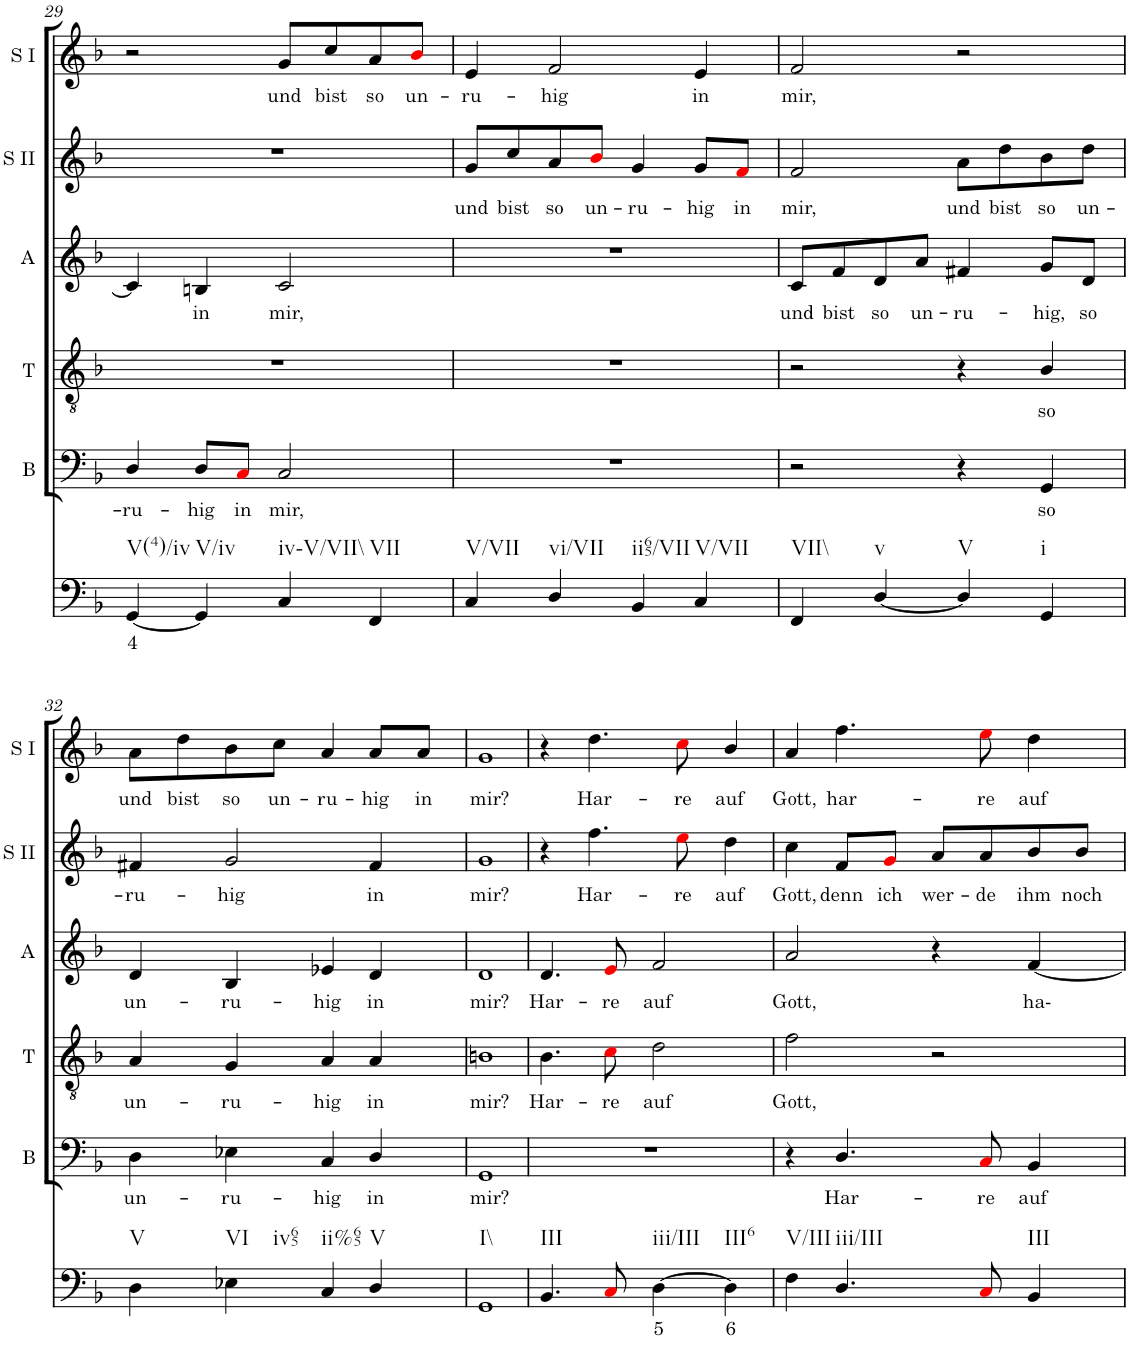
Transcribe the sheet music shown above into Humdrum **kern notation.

**kern	**text	**kern	**text	**kern	**text	**kern	**text	**kern	**text	**kern	**text
*part6	*part6	*part5	*part5	*part4	*part4	*part3	*part3	*part2	*part2	*part1	*part1
*staff6	*staff6	*staff5	*staff5	*staff4	*staff4	*staff3	*staff3	*staff2	*staff2	*staff1	*staff1
*I"Continuo	*	*I"Bass	*	*I"Tenor	*	*I"Alto	*	*I"Soprano II	*	*I"Soprano I	*
*	*	*I'B	*	*I'T	*	*I'A	*	*I'S II	*	*I'S I	*
!!LO:PB:g=z
*clefF4	*	*clefF4	*	*clefGv2	*	*clefG2	*	*clefG2	*	*clefG2	*
*k[b-]	*	*k[b-]	*	*k[b-]	*	*k[b-]	*	*k[b-]	*	*k[b-]	*
*M4/4	*	*M4/4	*	*M4/4	*	*M4/4	*	*M4/4	*	*M4/4	*
=29	=29	=29	=29	=29	=29	=29	=29	=29	=29	=29	=29
!LO:TX:b:t=V(4)/iv	!	!	!	!	!	!	!	!	!	!	!
!	!LO:LY:b	!	!LO:LY:b	!	!	!	!	!	!	!	!
[4GG/	4	4D/	ru-	1r	.	4c/]	.	1r	.	2r	.
!LO:TX:b:t=V/iv	!	!	!	!	!	!	!	!	!	!	!
!	!	!	!LO:LY:b	!	!	!	!LO:LY:b	!	!	!	!
4GG/]	.	8D/L	hig	.	.	4Bn/	in	.	.	.	.
!	!	!	!LO:LY:b	!	!	!	!	!	!	!	!
.	.	8Ci/J	in	.	.	.	.	.	.	.	.
!LO:TX:b:t=iv\\-V/VII\\	!	!	!	!	!	!	!	!	!	!	!
!	!	!	!LO:LY:b	!	!	!	!LO:LY:b	!	!	!	!LO:LY:b
4C/	.	2C/	mir,	.	.	2c/	mir,	.	.	8g/L	und
!	!	!	!	!	!	!	!	!	!	!	!LO:LY:b
.	.	.	.	.	.	.	.	.	.	8cc/	bist
!LO:TX:b:t=VII	!	!	!	!	!	!	!	!	!	!	!
!	!	!	!	!	!	!	!	!	!	!	!LO:LY:b
4FF/	.	.	.	.	.	.	.	.	.	8a/	so
!	!	!	!	!	!	!	!	!	!	!	!LO:LY:b
.	.	.	.	.	.	.	.	.	.	8b-i/J	un-
=30	=30	=30	=30	=30	=30	=30	=30	=30	=30	=30	=30
!LO:TX:b:t=V/VII	!	!	!	!	!	!	!	!	!	!	!
!	!	!	!	!	!	!	!	!	!LO:LY:b	!	!LO:LY:b
4C/	.	1r	.	1r	.	1r	.	8g/L	und	4e/	ru-
!	!	!	!	!	!	!	!	!	!LO:LY:b	!	!
.	.	.	.	.	.	.	.	8cc/	bist	.	.
!LO:TX:b:t=vi/VII	!	!	!	!	!	!	!	!	!	!	!
!	!	!	!	!	!	!	!	!	!LO:LY:b	!	!LO:LY:b
4D/	.	.	.	.	.	.	.	8a/	so	2f/	hig
!	!	!	!	!	!	!	!	!	!LO:LY:b	!	!
.	.	.	.	.	.	.	.	8b-i/J	un-	.	.
!LO:TX:b:t=ii65/VII	!	!	!	!	!	!	!	!	!	!	!
!	!	!	!	!	!	!	!	!	!LO:LY:b	!	!
4BB-/	.	.	.	.	.	.	.	4g/	ru-	.	.
!LO:TX:b:t=V/VII	!	!	!	!	!	!	!	!	!	!	!
!	!	!	!	!	!	!	!	!	!LO:LY:b	!	!LO:LY:b
4C/	.	.	.	.	.	.	.	8g/L	hig	4e/	in
!	!	!	!	!	!	!	!	!	!LO:LY:b	!	!
.	.	.	.	.	.	.	.	8fi/J	in	.	.
=31	=31	=31	=31	=31	=31	=31	=31	=31	=31	=31	=31
!LO:TX:b:t=VII\\	!	!	!	!	!	!	!	!	!	!	!
!	!	!	!	!	!	!	!LO:LY:b	!	!LO:LY:b	!	!LO:LY:b
4FF/	.	2r	.	2r	.	8c/L	und	2f/	mir,	2f/	mir,
!	!	!	!	!	!	!	!LO:LY:b	!	!	!	!
.	.	.	.	.	.	8f/	bist	.	.	.	.
!LO:TX:b:t=v	!	!	!	!	!	!	!	!	!	!	!
!	!	!	!	!	!	!	!LO:LY:b	!	!	!	!
[4D/	.	.	.	.	.	8d/	so	.	.	.	.
!	!	!	!	!	!	!	!LO:LY:b	!	!	!	!
.	.	.	.	.	.	8a/J	un-	.	.	.	.
!LO:TX:b:t=V	!	!	!	!	!	!	!	!	!	!	!
!	!	!	!	!	!	!	!LO:LY:b	!	!LO:LY:b	!	!
4D/]	.	4r	.	4r	.	4f#X/	ru-	8a\L	und	2r	.
!	!	!	!	!	!	!	!	!	!LO:LY:b	!	!
.	.	.	.	.	.	.	.	8dd\	bist	.	.
!LO:TX:b:t=i	!	!	!	!	!	!	!	!	!	!	!
!	!	!	!LO:LY:b	!	!LO:LY:b	!	!LO:LY:b	!	!LO:LY:b	!	!
4GG/	.	4GG/	so	4B-/	so	8g/L	hig,	8b-\	so	.	.
!	!	!	!	!	!	!	!LO:LY:b	!	!LO:LY:b	!	!
.	.	.	.	.	.	8d/J	so	8dd\J	un-	.	.
!!LO:LB:g=z
=32	=32	=32	=32	=32	=32	=32	=32	=32	=32	=32	=32
!LO:TX:b:t=V	!	!	!	!	!	!	!	!	!	!	!
!	!	!	!LO:LY:b	!	!LO:LY:b	!	!LO:LY:b	!	!LO:LY:b	!	!LO:LY:b
4D\	.	4D\	un-	4A/	un-	4d/	un-	4f#X/	ru-	8a\L	und
!	!	!	!	!	!	!	!	!	!	!	!LO:LY:b
.	.	.	.	.	.	.	.	.	.	8dd\	bist
!LO:TX:b:t=VI	!	!	!	!	!	!	!	!	!	!	!
!LO:TX:b:t=iv65	!	!	!	!	!	!	!	!	!	!	!
!	!	!	!LO:LY:b	!	!LO:LY:b	!	!LO:LY:b	!	!LO:LY:b	!	!LO:LY:b
4E-X\	.	4E-X\	ru-	4G/	ru-	4B-/	ru-	2g/	hig	8b-\	so
!	!	!	!	!	!	!	!	!	!	!	!LO:LY:b
.	.	.	.	.	.	.	.	.	.	8cc\J	un-
!LO:TX:b:t=ii%65	!	!	!	!	!	!	!	!	!	!	!
!	!	!	!LO:LY:b	!	!LO:LY:b	!	!LO:LY:b	!	!	!	!LO:LY:b
4C/	.	4C/	hig	4A/	hig	4e-X/	hig	.	.	4a/	ru-
!LO:TX:b:t=V	!	!	!	!	!	!	!	!	!	!	!
!	!	!	!LO:LY:b	!	!LO:LY:b	!	!LO:LY:b	!	!LO:LY:b	!	!LO:LY:b
4D/	.	4D/	in	4A/	in	4d/	in	4f#/	in	8a/L	hig
!	!	!	!	!	!	!	!	!	!	!	!LO:LY:b
.	.	.	.	.	.	.	.	.	.	8a/J	in
=33	=33	=33	=33	=33	=33	=33	=33	=33	=33	=33	=33
!LO:TX:b:t=I\\	!	!	!	!	!	!	!	!	!	!	!
!	!	!	!LO:LY:b	!	!LO:LY:b	!	!LO:LY:b	!	!LO:LY:b	!	!LO:LY:b
1GG	.	1GG	mir?	1Bn	mir?	1d	mir?	1g	mir?	1g	mir?
=34	=34	=34	=34	=34	=34	=34	=34	=34	=34	=34	=34
!LO:TX:b:t=III	!	!	!	!	!	!	!	!	!	!	!
!	!	!	!	!	!LO:LY:b	!	!LO:LY:b	!	!	!	!
4.BB-/	.	1r	.	4.B-\	Har-	4.d/	Har-	4r	.	4r	.
!	!	!	!	!	!	!	!	!	!LO:LY:b	!	!LO:LY:b
.	.	.	.	.	.	.	.	4.ff\	Har-	4.dd\	Har-
!	!	!	!	!	!LO:LY:b	!	!LO:LY:b	!	!	!	!
8Ci/	.	.	.	8ci\	re	8ei/	re	.	.	.	.
!LO:TX:b:t=iii/III	!	!	!	!	!	!	!	!	!	!	!
!	!LO:LY:b	!	!	!	!LO:LY:b	!	!LO:LY:b	!	!	!	!
[4D\	5	.	.	2d\	auf	2f/	auf	.	.	.	.
!	!	!	!	!	!	!	!	!	!LO:LY:b	!	!LO:LY:b
.	.	.	.	.	.	.	.	8eei\	re	8cci\	re
!LO:TX:b:t=III6	!	!	!	!	!	!	!	!	!	!	!
!	!LO:LY:b	!	!	!	!	!	!	!	!LO:LY:b	!	!LO:LY:b
4D\]	6	.	.	.	.	.	.	4dd\	auf	4b-/	auf
=35	=35	=35	=35	=35	=35	=35	=35	=35	=35	=35	=35
!LO:TX:b:t=V/III	!	!	!	!	!	!	!	!	!	!	!
!	!	!	!	!	!LO:LY:b	!	!LO:LY:b	!	!LO:LY:b	!	!LO:LY:b
4F\	.	4r	.	2f\	Gott,	2a/	Gott,	4cc\	Gott,	4a/	Gott,
!LO:TX:b:t=iii/III	!	!	!	!	!	!	!	!	!	!	!
!	!	!	!LO:LY:b	!	!	!	!	!	!LO:LY:b	!	!LO:LY:b
4.D/	.	4.D/	Har-	.	.	.	.	8f/L	denn	4.ff\	har-
!	!	!	!	!	!	!	!	!	!LO:LY:b	!	!
.	.	.	.	.	.	.	.	8gi/J	ich	.	.
!	!	!	!	!	!	!	!	!	!LO:LY:b	!	!
.	.	.	.	2r	.	4r	.	8a/L	wer-	.	.
!	!	!	!LO:LY:b	!	!	!	!	!	!LO:LY:b	!	!LO:LY:b
8Ci/	.	8Ci/	re	.	.	.	.	8a/	de	8eei\	re
!LO:TX:b:t=III	!	!	!	!	!	!	!	!	!	!	!
!	!	!	!LO:LY:b	!	!	!	!LO:LY:b	!	!LO:LY:b	!	!LO:LY:b
4BB-/	.	4BB-/	auf	.	.	[4f/	ha-	8b-/	ihm	4dd\	auf
!	!	!	!	!	!	!	!	!	!LO:LY:b	!	!
.	.	.	.	.	.	.	.	8b-/J	noch	.	.
=	=	=	=	=	=	=	=	=	=	=	=
*-	*-	*-	*-	*-	*-	*-	*-	*-	*-	*-	*-
